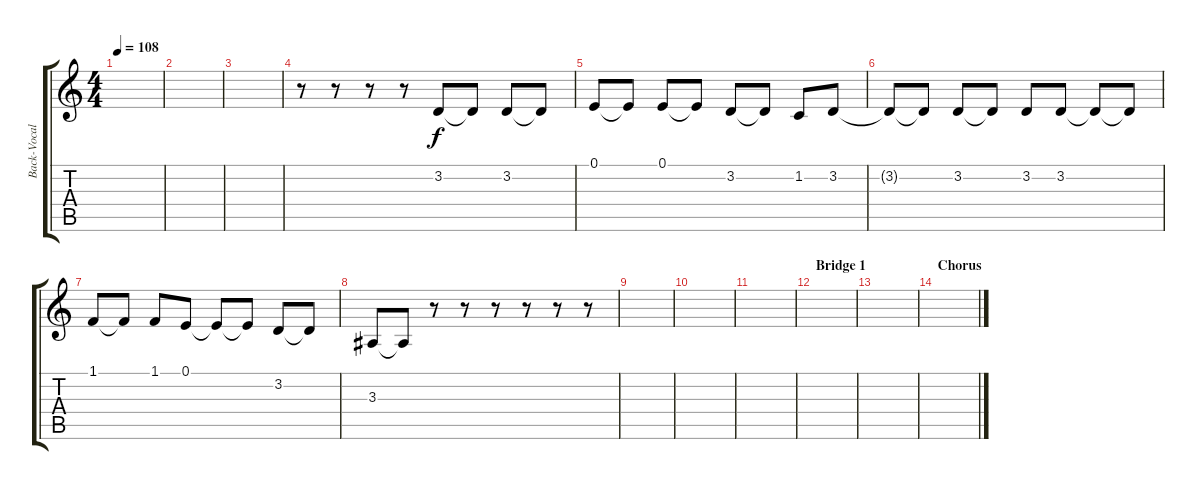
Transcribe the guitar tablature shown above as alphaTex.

\track ("Back-Vocal" "Back-Vocal") {instrument sopranosax}
\staff {score tabs}
\tuning (E4 B3 G3 D3 A2 E2) {hide}
\ts (4 4)
\tempo 108
\clef g2
\ks c
|
|
|
r.8 r.8 r.8 r.8 3.2.8 3.2{t}.8 3.2.8 3.2{t}.8 |
0.1.8 0.1{t}.8 0.1.8 0.1{t}.8 3.2.8 3.2{t}.8 1.2.8 3.2.8 |
3.2{t}.8 3.2{t}.8 3.2.8 3.2{t}.8 3.2.8 3.2.8 3.2{t}.8 3.2{t}.8 |
1.1.8 1.1{t}.8 1.1.8 0.1.8 0.1{t}.8 0.1{t}.8 3.2.8 3.2{t}.8 |
3.3.8 3.3{t}.8 r.8 r.8 r.8 r.8 r.8 r.8 |
|
|
|
\section ("" "Bridge 1")
|
|
\section ("" "Chorus")
